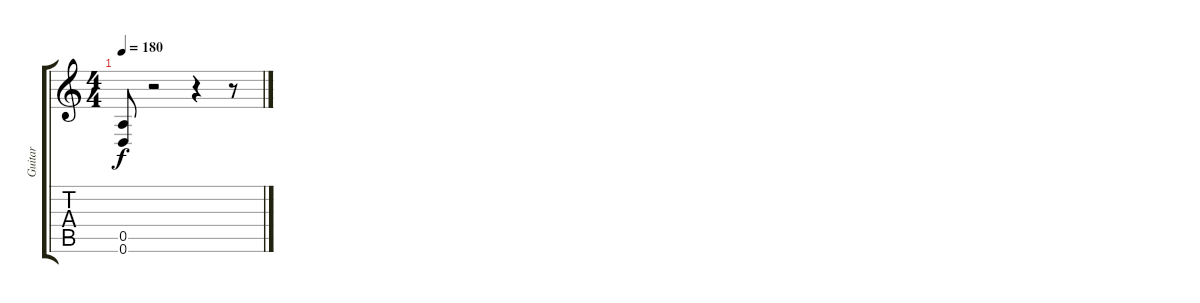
\track ("Guitar" "Guitar") {instrument distortionguitar}
\staff {score tabs}
\tuning (E4 B3 G3 D3 A2 D2) {hide}
\ts (4 4)
\tempo 180
\clef g2
\ks c
(0.5 0.6).8{dy f} r.2 r.4 r.8
